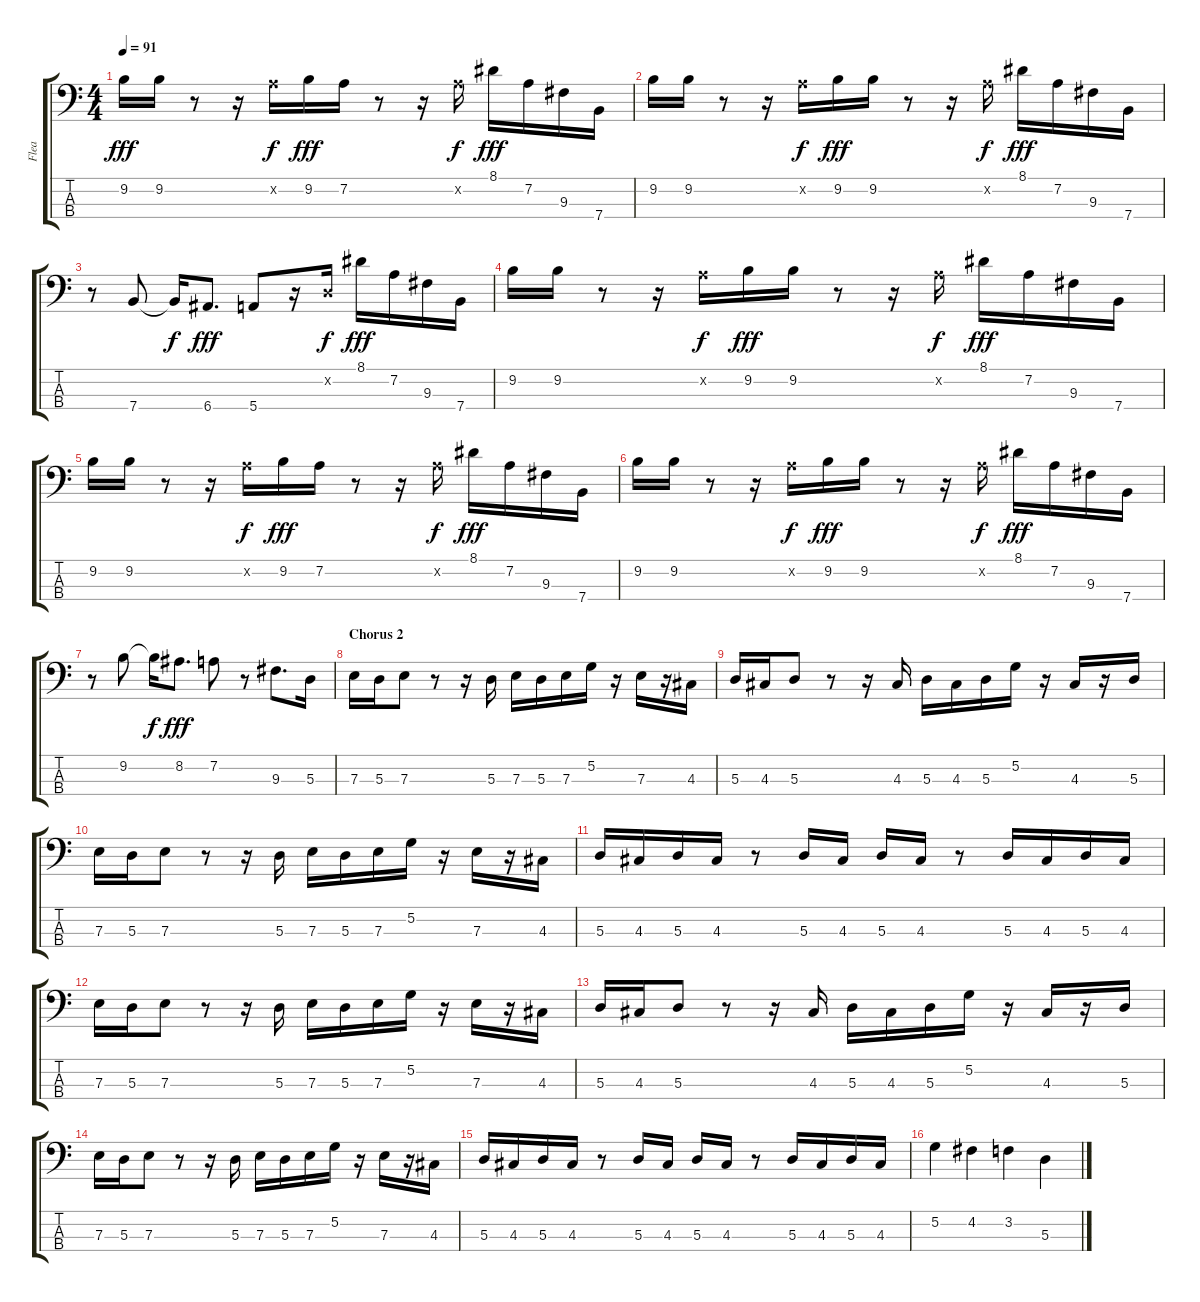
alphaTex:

\track ("Flea" "Flea") {instrument electricbassfinger}
\staff {score tabs}
\tuning (G2 D2 A1 E1) {hide}
\ts (4 4)
\tempo 91
\clef f4
\ks c
9.2.16{dy fff} 9.2.16 r.8 r.16 7.2{x}.16{dy f} 9.2.16{dy fff} 7.2.16 r.8 r.16 7.2{x}.16{dy f} 8.1.16{dy fff} 7.2.16 9.3.16 7.4.16 |
9.2.16 9.2.16 r.8 r.16 7.2{x}.16{dy f} 9.2.16{dy fff} 9.2.16 r.8 r.16 7.2{x}.16{dy f} 8.1.16{dy fff} 7.2.16 9.3.16 7.4.16 |
r.8 7.4.8 7.4{t}.16{dy f} 6.4.8{d dy fff} 5.4.8 r.16 0.2{x}.16{dy f} 8.1.16{dy fff} 7.2.16 9.3.16 7.4.16 |
9.2.16 9.2.16 r.8 r.16 7.2{x}.16{dy f} 9.2.16{dy fff} 9.2.16 r.8 r.16 7.2{x}.16{dy f} 8.1.16{dy fff} 7.2.16 9.3.16 7.4.16 |
9.2.16 9.2.16 r.8 r.16 7.2{x}.16{dy f} 9.2.16{dy fff} 7.2.16 r.8 r.16 7.2{x}.16{dy f} 8.1.16{dy fff} 7.2.16 9.3.16 7.4.16 |
9.2.16 9.2.16 r.8 r.16 7.2{x}.16{dy f} 9.2.16{dy fff} 9.2.16 r.8 r.16 7.2{x}.16{dy f} 8.1.16{dy fff} 7.2.16 9.3.16 7.4.16 |
r.8 9.2.8 9.2{t}.16{dy f} 8.2.8{d dy fff} 7.2.8 r.8 9.3.8{d} 5.3.16 |
\section ("" "Chorus 2")
7.3.16 5.3.16 7.3.8 r.8 r.16 5.3.16 7.3.16 5.3.16 7.3.16 5.2.16 r.16 7.3.16 r.16 4.3.16 |
5.3.16 4.3.16 5.3.8 r.8 r.16 4.3.16 5.3.16 4.3.16 5.3.16 5.2.16 r.16 4.3.16 r.16 5.3.16 |
7.3.16 5.3.16 7.3.8 r.8 r.16 5.3.16 7.3.16 5.3.16 7.3.16 5.2.16 r.16 7.3.16 r.16 4.3.16 |
5.3.16 4.3.16 5.3.16 4.3.16 r.8 5.3.16 4.3.16 5.3.16 4.3.16 r.8 5.3.16 4.3.16 5.3.16 4.3.16 |
7.3.16 5.3.16 7.3.8 r.8 r.16 5.3.16 7.3.16 5.3.16 7.3.16 5.2.16 r.16 7.3.16 r.16 4.3.16 |
5.3.16 4.3.16 5.3.8 r.8 r.16 4.3.16 5.3.16 4.3.16 5.3.16 5.2.16 r.16 4.3.16 r.16 5.3.16 |
7.3.16 5.3.16 7.3.8 r.8 r.16 5.3.16 7.3.16 5.3.16 7.3.16 5.2.16 r.16 7.3.16 r.16 4.3.16 |
5.3.16 4.3.16 5.3.16 4.3.16 r.8 5.3.16 4.3.16 5.3.16 4.3.16 r.8 5.3.16 4.3.16 5.3.16 4.3.16 |
5.2.4 4.2.4 3.2.4 5.3.4
